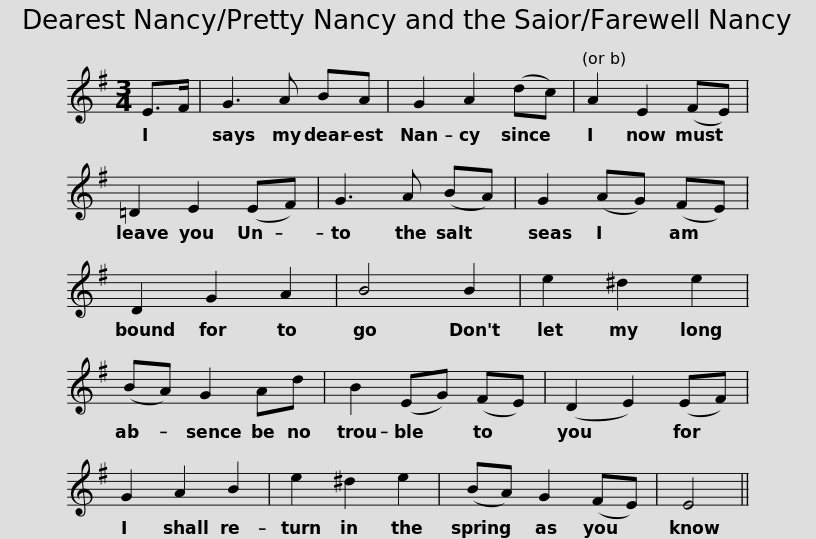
X:1
L:1/8
M:3/4
I:linebreak $
K:Emin
V:1 treble
V:1
 E>F | G3 A BA | G2 A2 (dc) | A2 E2 (FE) | =D2 E2 (EF) | %5
 G3 A (BA) | G2 (AG) (FE) |$ D2 G2 A2 | B4 B2 | e2 ^d2 e2 | %10
 (BA) G2 Ad | B2 (EG) (FE) | (D2 E2) (EF) | G2 A2 B2 | e2 ^d2 e2 |$ %15
 (BA) G2 (FE) | E4 || %17
